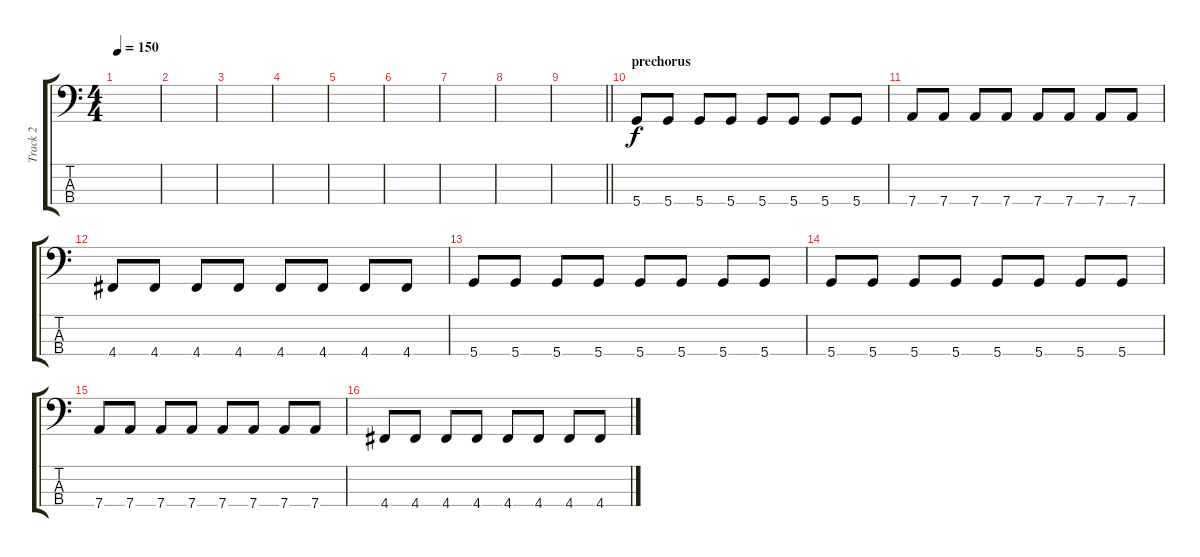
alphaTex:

\track ("Track 2" "Track 2") {instrument electricbasspick}
\staff {score tabs}
\tuning (G2 D2 A1 D1) {hide}
\ts (4 4)
\tempo 150
\clef f4
\ks c
|
|
|
|
|
|
|
|
\barLineRight lightlight
|
\section ("" "prechorus")
5.4.8 5.4.8 5.4.8 5.4.8 5.4.8 5.4.8 5.4.8 5.4.8 |
7.4.8 7.4.8 7.4.8 7.4.8 7.4.8 7.4.8 7.4.8 7.4.8 |
4.4.8 4.4.8 4.4.8 4.4.8 4.4.8 4.4.8 4.4.8 4.4.8 |
5.4.8 5.4.8 5.4.8 5.4.8 5.4.8 5.4.8 5.4.8 5.4.8 |
5.4.8 5.4.8 5.4.8 5.4.8 5.4.8 5.4.8 5.4.8 5.4.8 |
7.4.8 7.4.8 7.4.8 7.4.8 7.4.8 7.4.8 7.4.8 7.4.8 |
4.4.8 4.4.8 4.4.8 4.4.8 4.4.8 4.4.8 4.4.8 4.4.8
